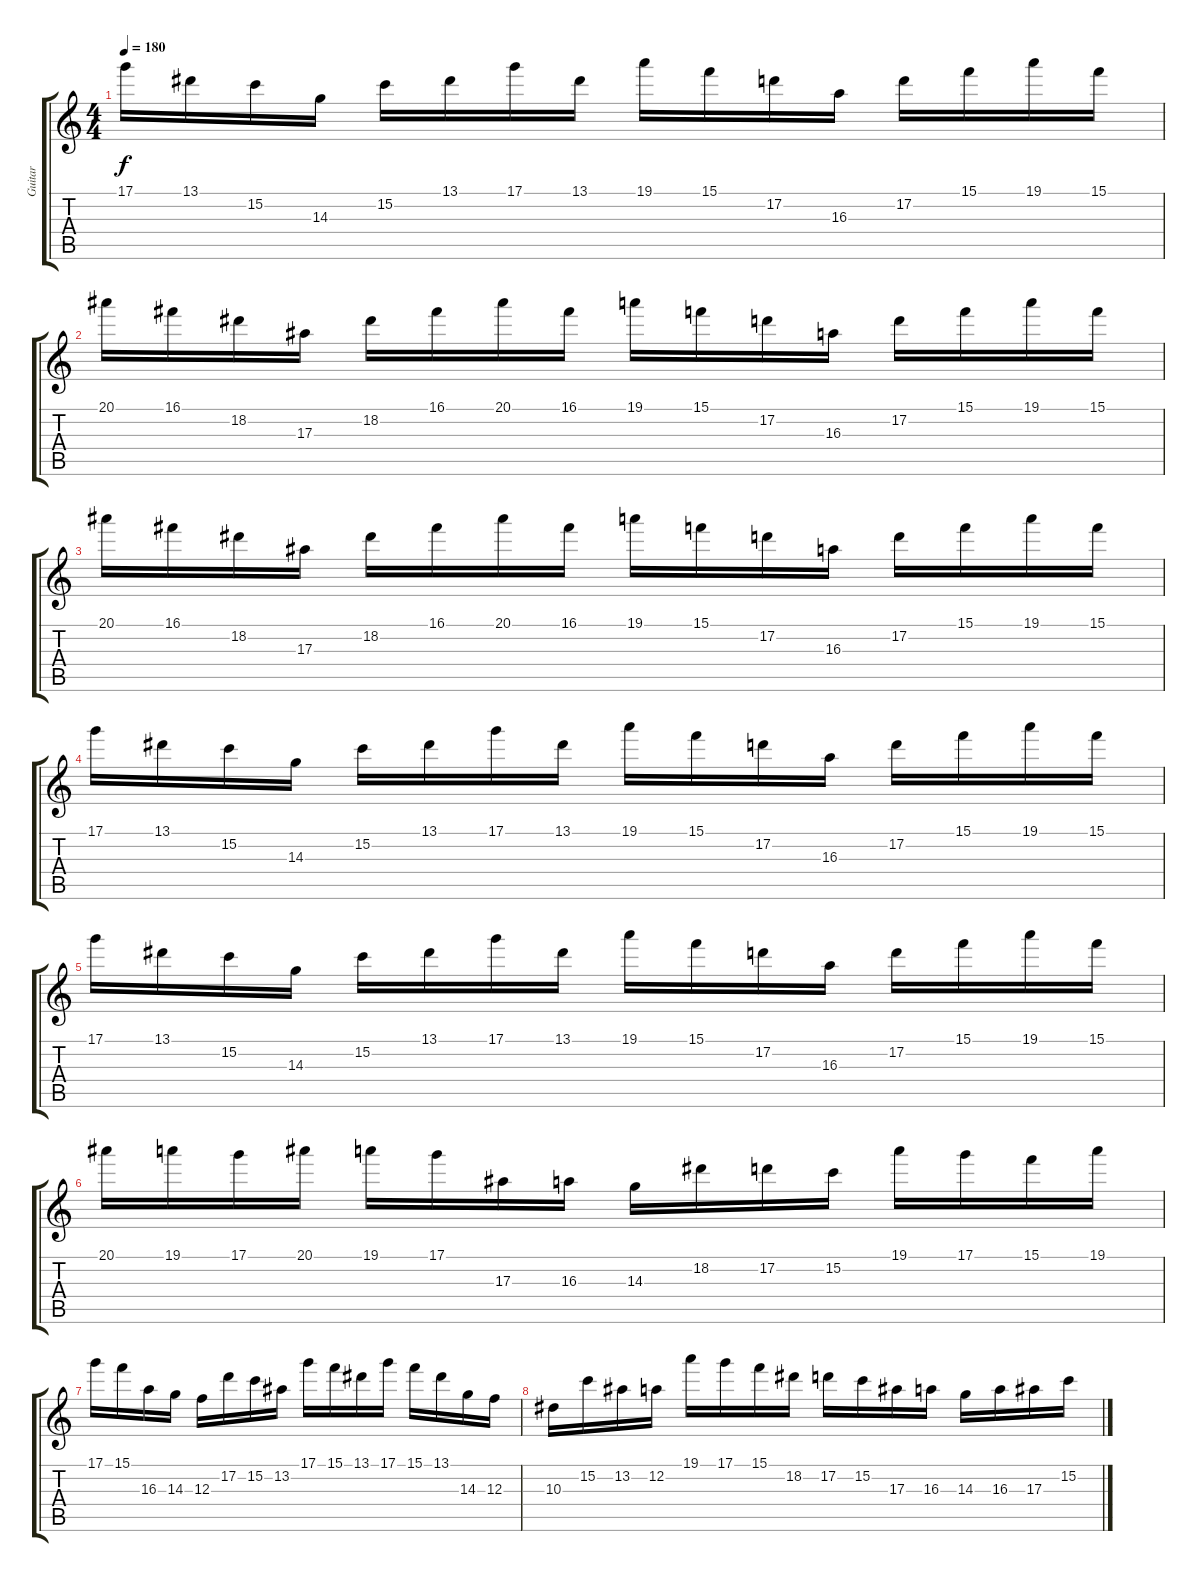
\track ("Guitar" "Guitar") {instrument distortionguitar}
\staff {score tabs}
\tuning (D4 A3 F3 C3 G2 D2) {hide}
\ts (4 4)
\tempo 180
\clef g2
\ks c
17.1.16{dy f} 13.1.16 15.2.16 14.3.16 15.2.16 13.1.16 17.1.16 13.1.16 19.1.16 15.1.16 17.2.16 16.3.16 17.2.16 15.1.16 19.1.16 15.1.16 |
20.1.16 16.1.16 18.2.16 17.3.16 18.2.16 16.1.16 20.1.16 16.1.16 19.1.16 15.1.16 17.2.16 16.3.16 17.2.16 15.1.16 19.1.16 15.1.16 |
20.1.16 16.1.16 18.2.16 17.3.16 18.2.16 16.1.16 20.1.16 16.1.16 19.1.16 15.1.16 17.2.16 16.3.16 17.2.16 15.1.16 19.1.16 15.1.16 |
17.1.16 13.1.16 15.2.16 14.3.16 15.2.16 13.1.16 17.1.16 13.1.16 19.1.16 15.1.16 17.2.16 16.3.16 17.2.16 15.1.16 19.1.16 15.1.16 |
17.1.16 13.1.16 15.2.16 14.3.16 15.2.16 13.1.16 17.1.16 13.1.16 19.1.16 15.1.16 17.2.16 16.3.16 17.2.16 15.1.16 19.1.16 15.1.16 |
20.1.16 19.1.16 17.1.16 20.1.16 19.1.16 17.1.16 17.3.16 16.3.16 14.3.16 18.2.16 17.2.16 15.2.16 19.1.16 17.1.16 15.1.16 19.1.16 |
17.1.16 15.1.16 16.3.16 14.3.16 12.3.16 17.2.16 15.2.16 13.2.16 17.1.16 15.1.16 13.1.16 17.1.16 15.1.16 13.1.16 14.3.16 12.3.16 |
10.3.16 15.2.16 13.2.16 12.2.16 19.1.16 17.1.16 15.1.16 18.2.16 17.2.16 15.2.16 17.3.16 16.3.16 14.3.16 16.3.16 17.3.16 15.2.16
